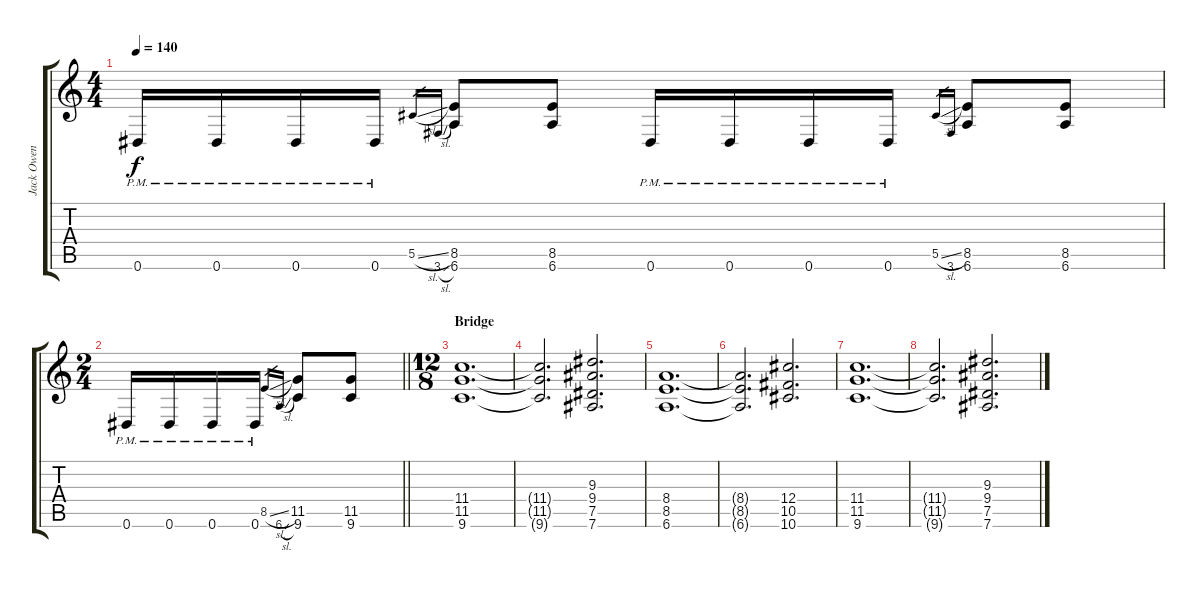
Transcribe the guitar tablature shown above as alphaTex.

\track ("Jack Owen" "Jack Owen") {instrument distortionguitar}
\staff {score tabs}
\tuning (Eb4 Bb3 Gb3 Db3 Ab2 Eb2) {hide}
\ts (4 4)
\tempo 140
\clef g2
\ks c
0.6{pm}.16{dy f} 0.6{pm}.16 0.6{pm}.16 0.6{pm}.16 5.5{sl}.16{gr} 3.6{sl}.16{gr} (8.5 6.6).8 (8.5 6.6).8 0.6{pm}.16 0.6{pm}.16 0.6{pm}.16 0.6{pm}.16 5.5{sl}.16{gr} 3.6.16{gr} (8.5 6.6).8 (8.5 6.6).8 |
\ts (2 4)
\barLineRight lightlight
0.6{pm}.16 0.6{pm}.16 0.6{pm}.16 0.6{pm}.16 8.5{sl}.16{gr} 6.6{sl}.16{gr} (11.5 9.6).8 (11.5 9.6).8 |
\ts (12 8)
\section ("" "Bridge")
(11.4 11.5 9.6).1{d} |
(11.4{t} 11.5{t} 9.6{t}).2{d} (9.3 9.4 7.5 7.6).2{d} |
(8.4 8.5 6.6).1{d} |
(8.4{t} 8.5{t} 6.6{t}).2{d} (12.4 10.5 10.6).2{d} |
(11.4 11.5 9.6).1{d} |
(11.4{t} 11.5{t} 9.6{t}).2{d} (9.3 9.4 7.5 7.6).2{d}
